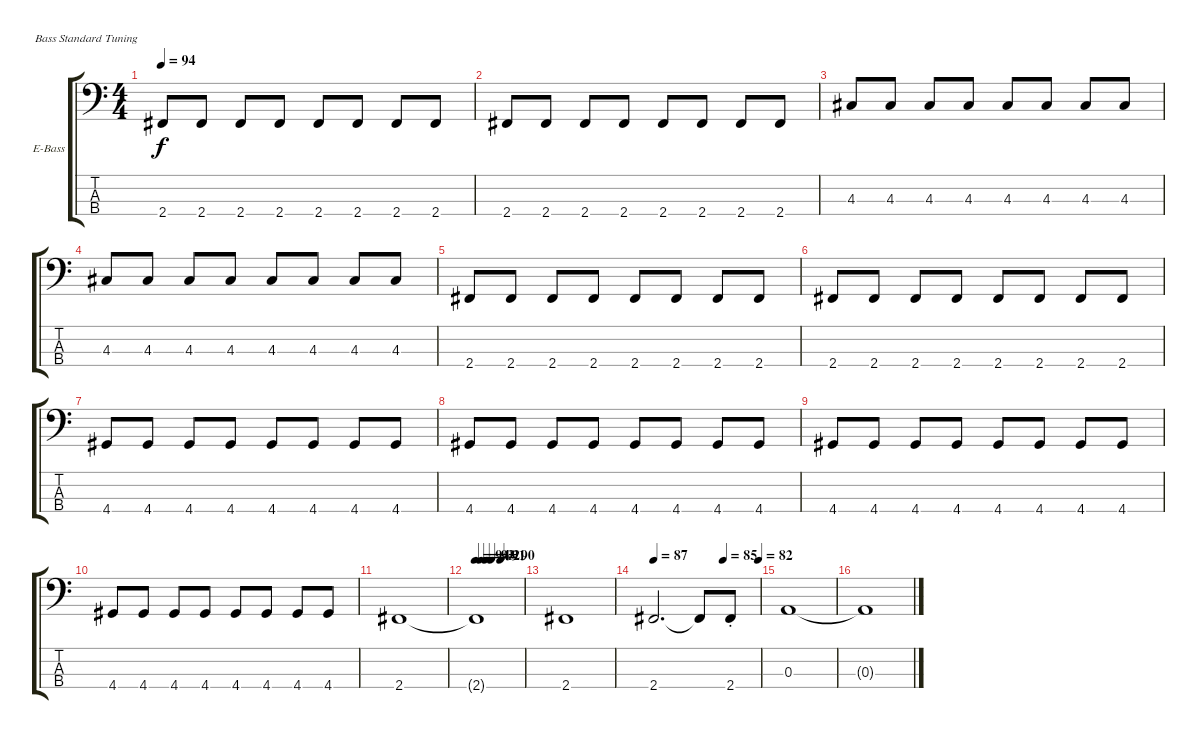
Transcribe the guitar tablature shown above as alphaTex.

\defaultSystemsLayout 4
\bracketExtendMode groupsimilarinstruments
\firstSystemTrackNameOrientation horizontal
\otherSystemsTrackNameOrientation horizontal
\track ("А. Андреев" "E-Bass") {instrument electricbassfinger}
\staff {score tabs}
\tuning (G2 D2 A1 E1)
\ts (4 4)
\tempo 94
\clef f4
\ks c
2.4.8{dy f} 2.4.8 2.4.8 2.4.8 2.4.8 2.4.8 2.4.8 2.4.8 |
2.4.8 2.4.8 2.4.8 2.4.8 2.4.8 2.4.8 2.4.8 2.4.8 |
4.3.8 4.3.8 4.3.8 4.3.8 4.3.8 4.3.8 4.3.8 4.3.8 |
4.3.8 4.3.8 4.3.8 4.3.8 4.3.8 4.3.8 4.3.8 4.3.8 |
2.4.8 2.4.8 2.4.8 2.4.8 2.4.8 2.4.8 2.4.8 2.4.8 |
2.4.8 2.4.8 2.4.8 2.4.8 2.4.8 2.4.8 2.4.8 2.4.8 |
4.4.8 4.4.8 4.4.8 4.4.8 4.4.8 4.4.8 4.4.8 4.4.8 |
4.4.8 4.4.8 4.4.8 4.4.8 4.4.8 4.4.8 4.4.8 4.4.8 |
4.4.8 4.4.8 4.4.8 4.4.8 4.4.8 4.4.8 4.4.8 4.4.8 |
4.4.8 4.4.8 4.4.8 4.4.8 4.4.8 4.4.8 4.4.8 4.4.8 |
2.4.1 |
\tempo 94
\tempo (93 0.1125)
\tempo (92 0.225)
\tempo (91 0.3375)
\tempo (90 0.53125)
2.4{t}.1 |
2.4.1 |
\tempo (87 0.0125)
\tempo (85 0.6625)
\tempo (82 0.99375)
2.4.2{d} 2.4{t}.8 2.4{st}.8 |
0.3.1 |
0.3{t}.1
